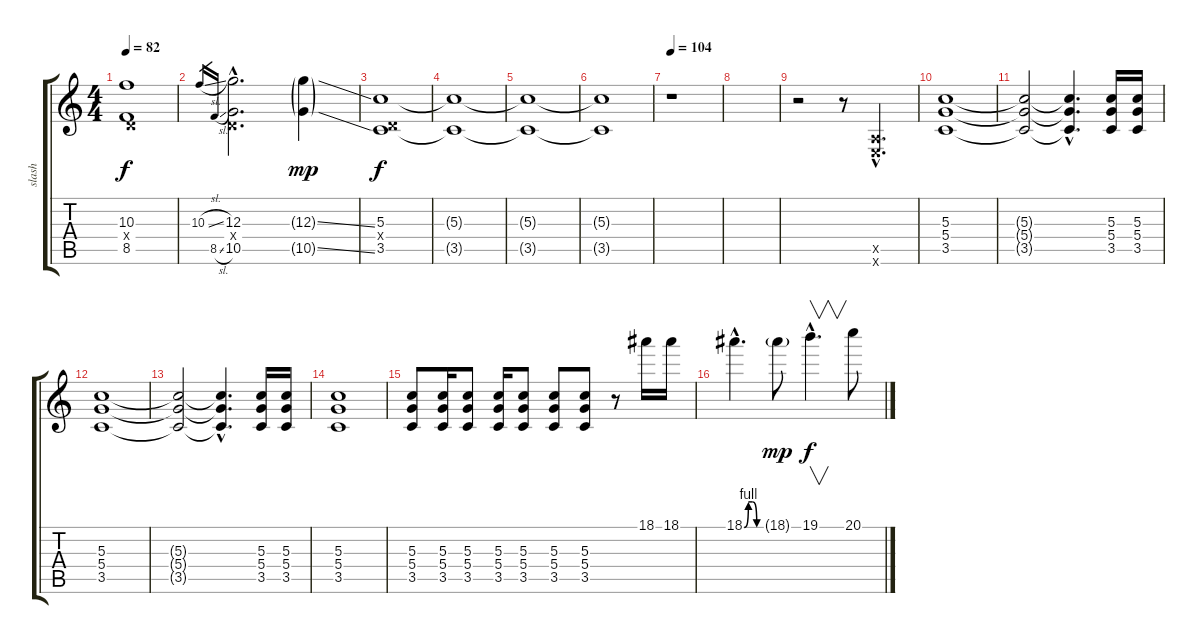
\track ("slash" "slash") {instrument distortionguitar}
\staff {score tabs}
\tuning (E4 B3 G3 D3 A2 E2) {hide}
\ts (4 4)
\tempo 82
\clef g2
\ks c
(10.3 0.4{x} 8.5).1{dy f} |
10.3{sl}.16{gr} 8.5{sl}.16{gr} (12.3{hac} 0.4{hac x} 10.5{hac}).2{d} (12.3{ss g} 10.5{ss g}).4{dy mp} |
(5.3 0.4{x} 3.5).1{dy f} |
(5.3{t} 3.5{t}).1 |
(5.3{t} 3.5{t}).1 |
(5.3{t} 3.5{t}).1 |
\tempo 104
r.1 |
|
r.2 r.8 (0.5{hac x} 0.6{hac x}).4{d} |
(5.3 5.4 3.5).1 |
(5.3{t} 5.4{t} 3.5{t}).2 (5.3{hac t} 5.4{hac t} 3.5{hac t}).4{d} (5.3 5.4 3.5).16 (5.3 5.4 3.5).16 |
(5.3 5.4 3.5).1 |
(5.3{t} 5.4{t} 3.5{t}).2 (5.3{hac t} 5.4{hac t} 3.5{hac t}).4{d} (5.3 5.4 3.5).16 (5.3 5.4 3.5).16 |
(5.3 5.4 3.5).1 |
(5.3 5.4 3.5).8 (5.3 5.4 3.5).16 (5.3 5.4 3.5).8 (5.3 5.4 3.5).16 (5.3 5.4 3.5).8 (5.3 5.4 3.5).8 (5.3 5.4 3.5).8 r.8 18.1.16 18.1.16 |
18.1{be (custom 0 0 15 4 30 4 45 0 60 0) hac}.4{d} 18.1{g}.8{dy mp} 19.1{hac}.4{v d dy f} 20.1.8
